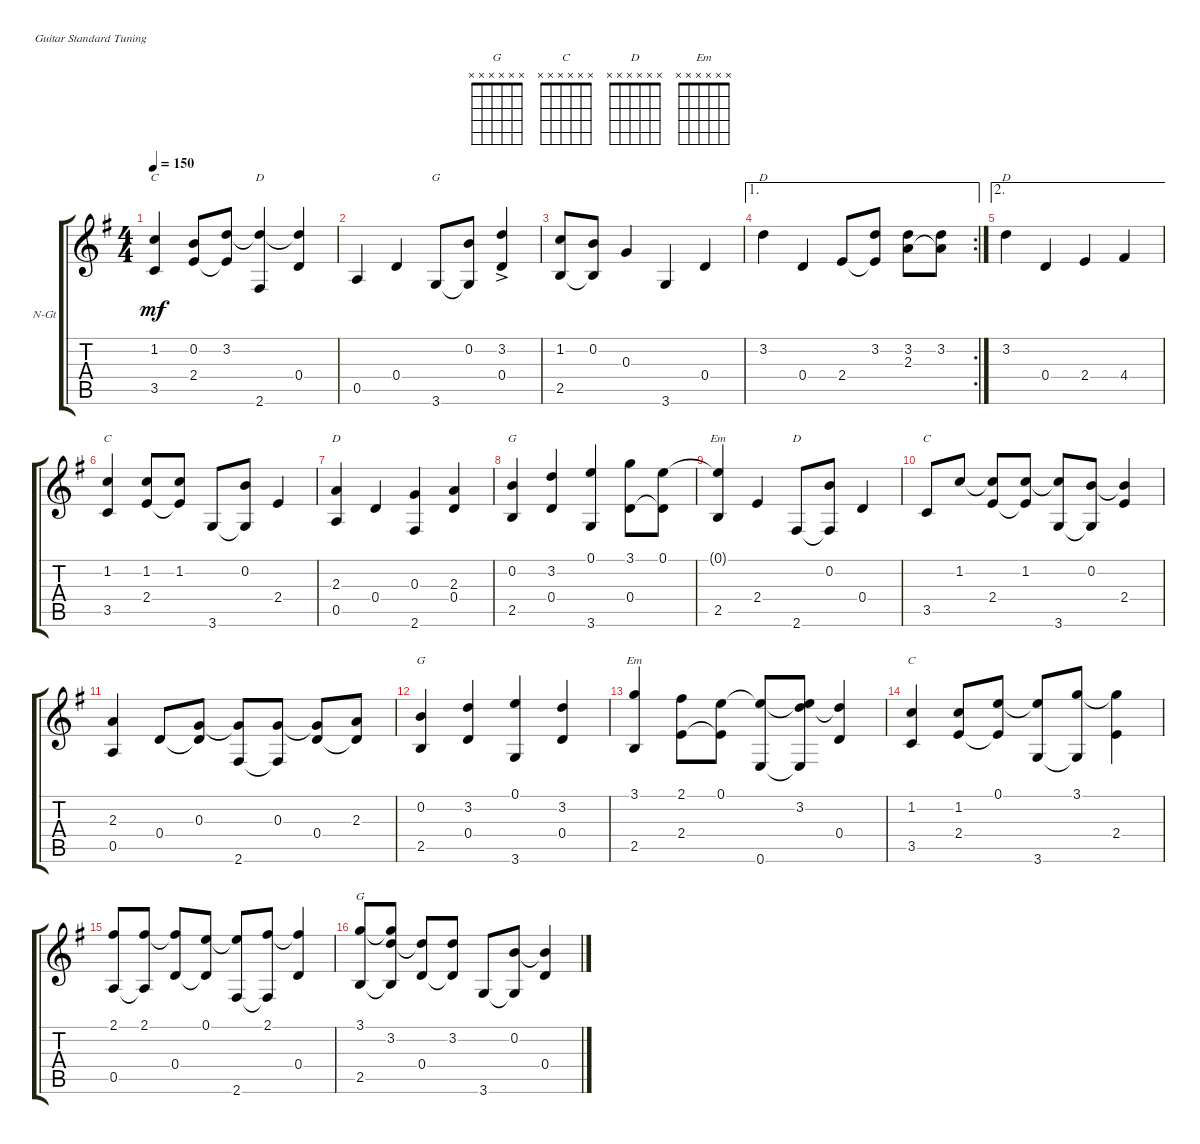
\defaultSystemsLayout 4
\bracketExtendMode groupsimilarinstruments
\firstSystemTrackNameOrientation horizontal
\otherSystemsTrackNameOrientation horizontal
\track ("Nylon Guitar" "N-Gt") {instrument acousticguitarnylon}
\staff {score tabs}
\tuning (E4 B3 G3 D3 A2 E2)
\chord ("G" x x x x x x)
\chord ("C" x x x x x x)
\chord ("D" x x x x x x)
\chord ("Em" x x x x x x)
\ts (4 4)
\tempo 150
\clef g2
\ks g
(1.2 3.5).4{ch "C" dy mf} (0.2 2.4).8 (3.2 2.4{t}).8 (3.2{t} 2.6).4{ch "D"} (0.4 3.2{t}).4 |
0.5.4 0.4.4 3.6.8{ch "G"} (0.2 3.6{t}).8 (0.4 3.2{ac}).4 |
(2.5 1.2).8 (0.2 2.5{t}).8 0.3.4 3.6.4 0.4.4 |
\ae 1
\rc 2
3.2.4{ch "D"} 0.4.4 2.4.8 (2.4{t} 3.2).8 (3.2 2.3).8 (3.2 2.3{t}).8 |
\ae 2
3.2.4{ch "D"} 0.4.4 2.4.4 4.4.4 |
(1.2 3.5).4{ch "C"} (2.4 1.2).8 (2.4{t} 1.2).8 3.6.8 (0.2 3.6{t}).8 2.4.4 |
(0.5 2.3).4{ch "D"} 0.4.4 (0.3 2.6).4 (0.4 2.3).4 |
(2.5 0.2).4{ch "G"} (3.2 0.4).4 (0.1 3.6).4 (0.4 3.1).8 (0.1 0.4{t}).8 |
(0.1{t} 2.5).4{ch "Em"} 2.4.4 2.6.8{ch "D"} (2.6{t} 0.2).8 0.4.4 |
3.5.8{ch "C"} 1.2.8 (2.4 1.2{t}).8 (2.4{t} 1.2).8 (3.6 1.2{t}).8 (0.2 3.6{t}).8 (2.4 0.2{t}).4 |
(0.5 2.3).4 0.4.8 (0.3 0.4{t}).8 (2.6 0.3{t}).8 (0.3 2.6{t}).8 (0.4 0.3{t}).8 (2.3 0.4{t}).8 |
(2.5 0.2).4{ch "G"} (3.2 0.4).4 (0.1 3.6).4 (0.4 3.2).4 |
(2.5 3.1).4{ch "Em"} (2.4 2.1).8 (0.1 2.4{t}).8 (0.6 0.1{t}).8 (0.6{t} 0.1{t} 3.2).8 (0.4 3.2{t}).4 |
(1.2 3.5).4{ch "C"} (1.2 2.4).8 (0.1 2.4{t}).8 (0.1{t} 3.6).8 (3.1 3.6{t}).8 (2.4 3.1{t}).4 |
(2.1 0.5).8 (2.1 0.5{t}).8 (0.4 2.1{t}).8 (0.1 0.4{t}).8 (2.6 0.1{t}).8 (2.1 2.6{t}).8 (0.4 2.1{t}).4 |
(3.1 2.5).8{ch "G"} (3.1{t} 2.5{t} 3.2).8 (3.2{t} 0.4).8 (3.2 0.4{t}).8 3.6.8 (0.2 3.6{t}).8 (0.2{t} 0.4).4
